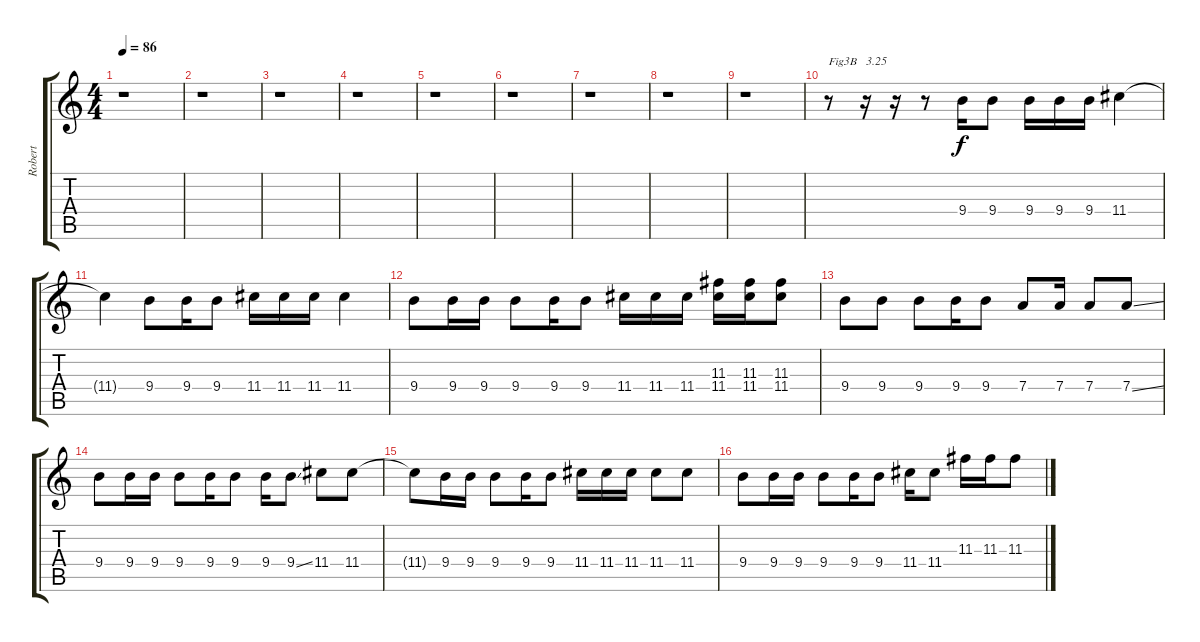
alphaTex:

\track ("Robert" "Robert") {mute instrument electricguitarclean}
\staff {score tabs}
\tuning (E4 B3 G3 D3 A2 E2) {hide}
\ts (4 4)
\tempo 86
\clef g2
\ks c
r.1{dy f} |
r.1 |
r.1 |
r.1 |
r.1 |
r.1 |
r.1 |
r.1 |
r.1 |
r.8{txt "Fig3B   3.25"} r.16 r.16 r.8 9.4.16 9.4.8 9.4.16 9.4.16 9.4.16 11.4.4 |
11.4{t}.4 9.4.8 9.4.16 9.4.8 11.4.16 11.4.16 11.4.16 11.4.4 |
9.4.8 9.4.16 9.4.16 9.4.8 9.4.16 9.4.8 11.4.16 11.4.16 11.4.16 (11.3 11.4).16 (11.3 11.4).16 (11.3 11.4).8 |
9.4.8 9.4.8 9.4.8 9.4.16 9.4.8 7.4.8 7.4.16 7.4.8 7.4{ss}.8 |
9.4.8 9.4.16 9.4.16 9.4.8 9.4.16 9.4.8 9.4.16 9.4{ss}.8 11.4.8 11.4.8 |
11.4{t}.8 9.4.16 9.4.16 9.4.8 9.4.16 9.4.8 11.4.16 11.4.16 11.4.16 11.4.8 11.4.8 |
9.4.8 9.4.16 9.4.16 9.4.8 9.4.16 9.4.8 11.4.16 11.4.8 11.3.16 11.3.16 11.3.8
